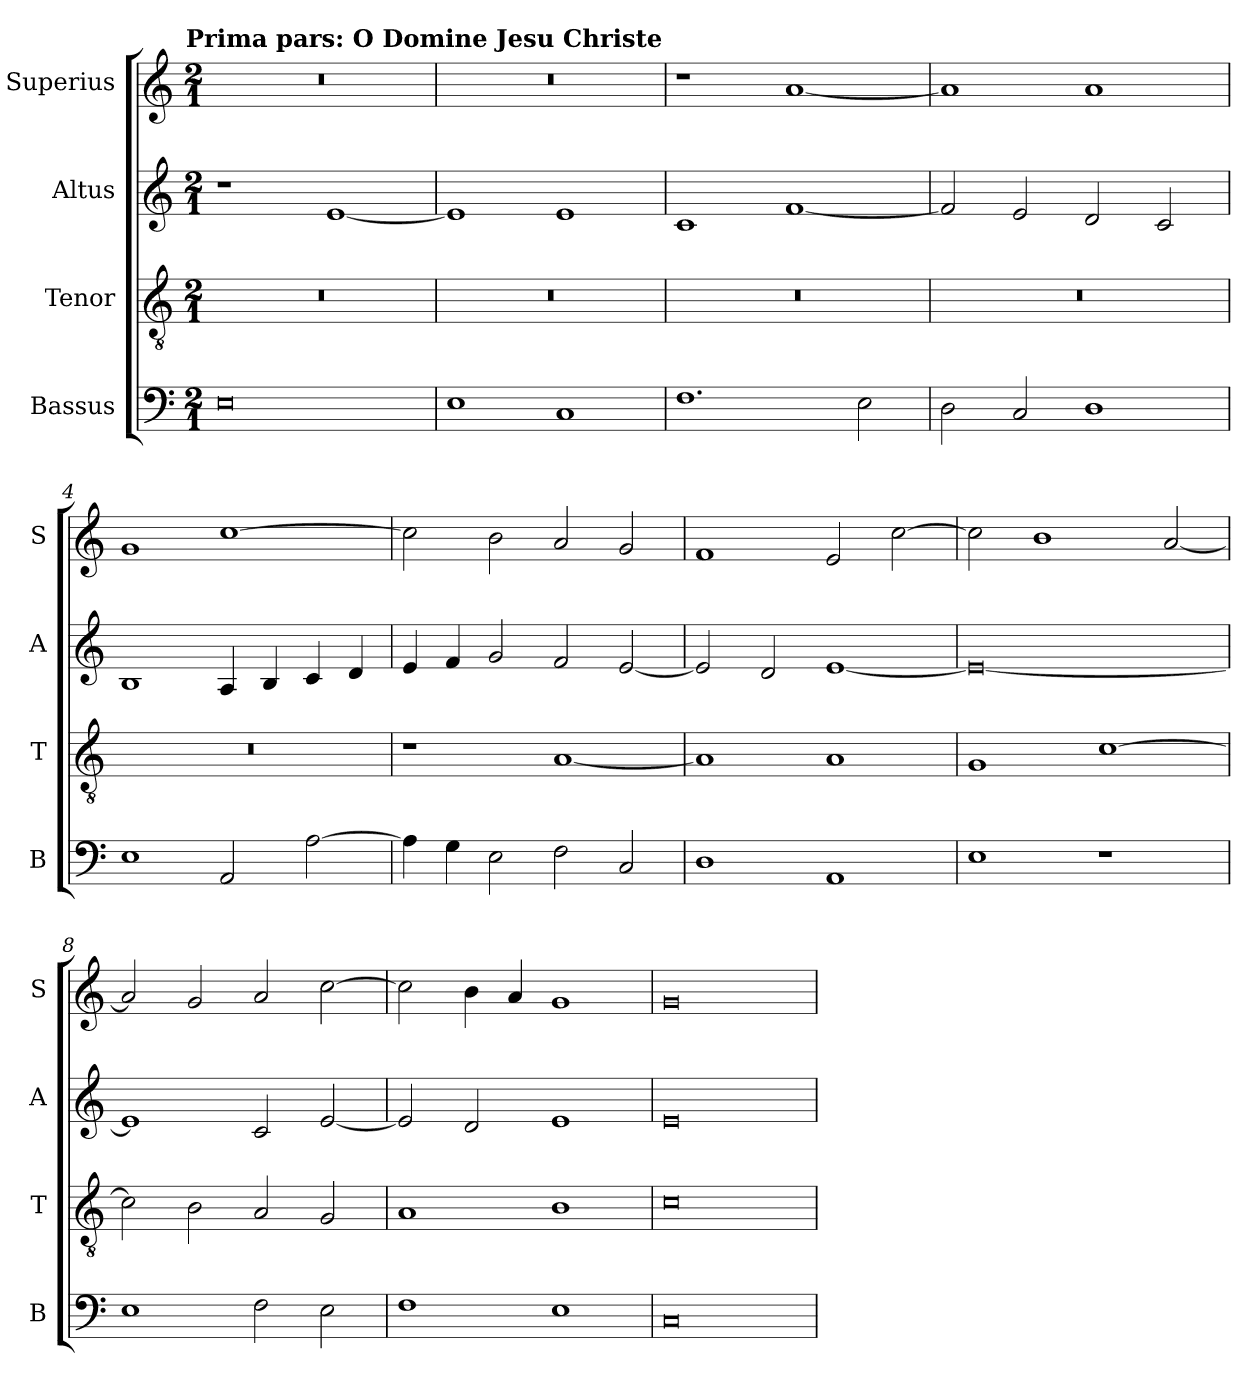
**kern	**kern	**kern	**kern
*part4	*part3	*part2	*part1
*staff4	*staff3	*staff2	*staff1
*I"Bassus	*I"Tenor	*I"Altus	*I"Superius
*I'B	*I'T	*I'A	*I'S
*clefF4	*clefGv2	*clefG2	*clefG2
*k[]	*k[]	*k[]	*k[]
*C:	*C:	*C:	*C:
!!LO:TX:omd:t=Prima pars&colon; O Domine Jesu Christe
*M2/1	*M2/1	*M2/1	*M2/1
=	=	=	=
0E	0r	1r	0r
.	.	[1e	.
=1	=1	=1	=1
1E	0r	1e]	0r
1C	.	1e	.
=2	=2	=2	=2
1.F	0r	1c	1r
.	.	[1f	[1a
2E	.	.	.
=3	=3	=3	=3
2D	0r	2f]	1a]
2C	.	2e	.
1D	.	2d	1a
.	.	2c	.
=4	=4	=4	=4
1E	0r	1B	1g
2AA	.	4A	[1cc
.	.	4B	.
[2A	.	4c	.
.	.	4d	.
=5	=5	=5	=5
4A]	1r	4e	2cc]
4G	.	4f	.
2E	.	2g	2b
2F	[1A	2f	2a
2C	.	[2e	2g
=6	=6	=6	=6
1D	1A]	2e]	1f
.	.	2d	.
1AA	1A	[1e	2e
.	.	.	[2cc
=7	=7	=7	=7
1E	1G	0e_	2cc]
.	.	.	1b
1r	[1c	.	.
.	.	.	[2a
=8	=8	=8	=8
1E	2c]	1e]	2a]
.	2B	.	2g
2F	2A	2c	2a
2E	2G	[2e	[2cc
=9	=9	=9	=9
1F	1A	2e]	2cc]
.	.	2d	4b
.	.	.	4a
1E	1B	1e	1g
=10	=10	=10	=10
0C	0c	0e	0g
=	=	=	=
*-	*-	*-	*-
